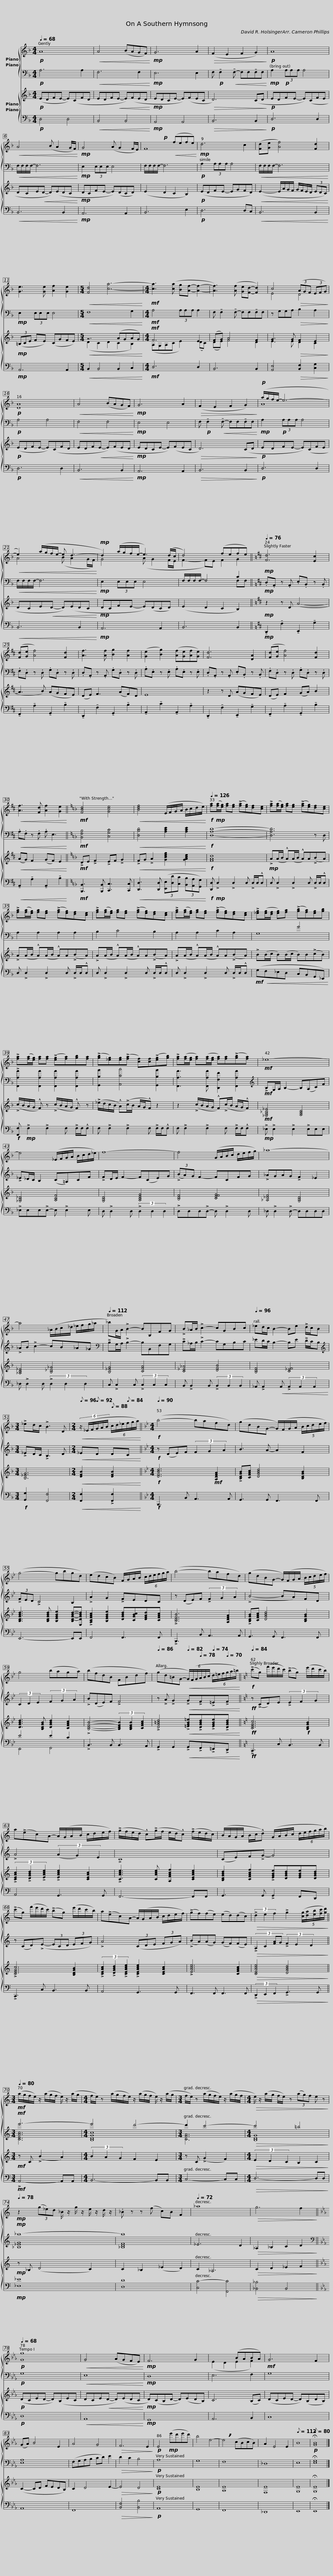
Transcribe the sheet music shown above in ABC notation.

X:1
%%score { ( 1 2 ) ( 3 4 ) } { ( 5 6 ) ( 7 8 ) }
L:1/8
Q:1/4=68
M:4/4
I:linebreak $
K:F
V:1 treble
V:2 treble
V:3 bass
V:4 bass
V:5 treble
V:6 treble
V:7 bass
V:8 bass
V:1
!p! A8 |!<(! A4 (BAGF)!<)! |!mp! G6 A2 |!>(! (F2 E2 F2 G2)!>)! |!p! A8 |$ %5
!<(! A4 (B A2 G/F/)!<)! |!mp! G4 (A G2 F/E/) | x2!p! x2!<(! (fefe)!<)! |!mp! d6 c2 |$ ([Fd][Ge] [Af]4) [Fd]2 | %10
 [Ge]3 [Ge] [Af]2 [Ge]2 |[M:5/4]!<(! [Fd]4 [ca]6-!<)! |$[M:4/4]!mf! [ca]3 ([ca] [Bg][Af]- [Af]2- | [Af]3) ([Af] [Ge][Fd]- [Fd]2) | c4!>(! (3(AGF (3EFG)!>)! | %15
!p! [DA]8 |$!<(! A4 (BAGF)!<)! |!mp! G6 A2 |!>(! (F2 E2 F2 G2)!>)! |!p! (a/g/f/e/- e6- |$ %20
!<(! e2) (a/g/f/e/- e d3-!<)! |!mp! d2) (a/g/f/e/- e3) (d/c/ | d4) (fefe) ||$[K:D][Q:1/4=76]!mp! [Fd]6 [Ec]2 | ([Fd][Ge] [Af]4) [Fd]2 | %25
 [Af]3 [Af] [Bg]2 [Af]2 | ([Ge]2 [Bg]2) ([Af][Ge][Af][Ge]) | [Fd]6 [DA]2 |$ ([Fd][Ge] [Af]4) [Fd]2 |!<(! [Af]3 [Fd] [Af]2 [Ge]2!<)! || %30
[K:F]!mf! [FBd]4 [Gce]4 |!<(! [Bdf]4 (E/F/G/A/ B/c/d/e/)!<)! |$!f![Q:1/4=126] [fa]!mp!([fa]/[eg]/) [fa][eg] (!>![fa][eg])[df][ce] | !>![fa]([fa]/[eg]/) [fa][eg] (!>![fa][eg])[df][ce] | !>![fa]([fa]/[eg]/) [fa][eg] (!>![fa][eg])[df][ce] |$ %35
 !>![fa]([fa]/[eg]/) [fa][eg] (!>![fa][eg])[df][ce] | !>![fa]([fa]/[eg]/) [fa][eg] (!>![fa][eg])[df][ce] | !>![_eg]([eg]/[df]/ [eg])[fa] (!>![gb][fa])[eg][gb] |$ !>![fa]([fa]/[eg]/) [fa][fa] (!>![eg][fa])[gb][fa] | (!>![gb][_eg])[eg](!>![fa] [cf])[cf](!>![eg][gb]) | %40
 !>![fa]([fa]/[eg]/ [fa])([fa]/[eg]/ [fa])[fa](!>![gb][fa]) |$!mf! _e8- | e4 (_E/F/G/A/ B/c/d/_e/) | f8- |$ f4 (G/A/B/c/ d/e/f/g/) | %45
 _a8- | a4 (_A/B/c/_d/ _e/f/g/_a/ |$[Q:1/4=112] _b)G/A/ !>!B2- BB,FG | !>!B_A/B/ !>!c2- cGBc |[Q:1/4=96] _ed/c/ B2- Be !>!d/c/B |$ %50
[M:3/4] !>!_ed/c/ !>!B3 D |[M:2/4][Q:1/8=96]!<(! (6:4:6z/ (_E/F/[Q:1/8=92]G/A/B/[Q:1/8=88] (6:4:6c/d/_e/[Q:1/8=84]f/g/a/)!<)! ||[K:Bb][M:4/4]!f![Q:1/4=90] (b4- bafd) |$ (gdBG- G/)(F/G/A/ (5:4:5B/c/d/e/f/) | (g4- gbgd) | %55
 (edcB) (F/G/A/B/ (6:4:6c/d/e/f/g/a/) |$ (b4- bafd) | (gdBG- G/)(F/G/A/ (5:4:5B/c/d/e/f/) | g4 (baga) |$ (bfdB FBdf) | %60
[Q:1/4=86] (gd=BG-[Q:1/4=82]!<(! (6:4:6G/)(F/G/[Q:1/4=78]A/B/c/[Q:1/4=74] (6:4:6d/=e/f/[Q:1/4=70]g/a/=b/)!<)! ||$[K:C][Q:1/4=84]!f! (!>!c'g) (f'/e'/d'/c'/) (!>!bg) (e'/d'/c'/b/) | a(!>!ec)A- A/(G/A/B/ c/d/e/f/) | (!>!g/f/e/d/ !^!c)(!>!g/f/ e/d/!^!c) (!>!f/e/d/c/) |$ (B/A/G/A/ B/c/!^!d) (G/A/B/c/ (6:4:6d/e/f/g/a/b/) | %65
 (!>!c'g) (f'/e'/d'/c'/) (!>!bg) (e'/d'/c'/b/) |$ a(!>!ec)A- A/(G/A/B/ c/d/e/f/) | (!>!gf)(fe) (ed)(dc) |!>(! (3!>!d2 e2 f2 !>!g2 (5:4:5([cg]/[da]/[eb]/[fc']/[gd']/)!>)! ||$[M:3/4][Q:1/4=80]!mf! (a/g/f/e/) z/ (a/g/f/ e/) z/ (a/g/ | %70
[M:4/4] f/e/) z (a/g/f/e/) z/ (a/g/f/ e/) z/ (a/g/ |[M:3/4] f/e/) z (a/g/f/e/) z/ (a/g/f/ |$[M:4/4]!>(! e/) z/ (a/g/ f/e/) z (3(ag)f e z!>)! |!mp![Q:1/4=78] z2 (3(g_e)d _B/ z/ g/ z/ e/ z/ d/ z/ | ._B z z (f c)B F2 | %75
[Q:1/4=72] _a8 |$!>(! g6 f2!>)![Q:1/4=70] ||[K:Eb][Q:1/4=68]!p! [Gg]8 |!<(! G4 (AGFE)!<)! |!mp! F6 G2 | %80
 x4 (BABA) |$!mf! G6 F2 | (GA) B4 E2 | A4 G4 |!>(! F6 E2!>)! | %85
!p! E4!mp! (e'd'e'd') | b4 e4- |$ !breath!e4 (cBcB) | A2 E4 E2 |[Q:1/8=112] B8 | %90
!p![Q:1/8=80] !fermata![GB]8 |] %91
V:2
 x8 | x8 | x8 | x8 | x8 |$ %5
 x8 | x8 | F8 | x8 |$ x8 | %10
 x8 |[M:5/4] x10 |$[M:4/4] x8 | x8 | E4 D4 | %15
 x8 |$ x8 | x8 | x8 | A8 |$ %20
 A4 (B A2 G/F/) | G4 (A G2 F/E/ | F2- F)E F2 G2 ||$[K:D] x8 | x8 | %25
 x8 | x8 | x8 |$ x8 | x8 || %30
[K:F] x8 | x8 |$ x8 | x8 | x8 |$ %35
 x8 | x8 | x8 |$ x8 | x8 | %40
 x8 |$ x8 | x8 | x8 |$ x8 | %45
 x8 | x8 |$ x8 | x8 | x8 |$ %50
[M:3/4] x6 |[M:2/4] x4 ||[K:Bb][M:4/4] x8 |$ x8 | x8 | %55
 x8 |$ x8 | x8 | x8 |$ x8 | %60
 x8 ||$[K:C] x8 | x8 | x8 |$ x8 | %65
 x8 |$ x8 | x8 | x8 ||$[M:3/4] x6 | %70
[M:4/4] x8 |[M:3/4] x6 |$[M:4/4] x8 | x8 | x8 | %75
 x8 |$ x8 ||[K:Eb] x8 | x8 | x8 | %80
 (E2 D2 E2 F2) |$ x8 | x8 | x8 | x8 | %85
 x8 | x8 |$ x8 | x8 | x8 | %90
 x8 |] %91
V:3
!p! A,6 A,2 |!<(! F,6 F,2!<)! |!mp! E,6 E,2 | F,!p! !tenuto!F,2!<(! !tenuto!F,- F,F,!tenuto!F,F,!<)! |!mp! A,2!p! (3A,A,A, A,4 |$ %5
!<(! F,/F,/F,/F,/- F,6!<)! |!mp! E,2 (3E,E,E, E,4 | F,/F,/F,/F,/- F,6 |!p! A,2 (3A,A,A, A,4 |$!<(! F,/F,/F,/F,/- F,6!<)! | %10
!mp! E,2 (3E,E,E, E,4 |[M:5/4]!<(! F,8 G,2!<)! |$[M:4/4]!mf! A,4 (3A,A,A, A,2 | F, !tenuto!F,2 !tenuto!F,- F,F,!tenuto!F,F, | z G,G,A,!>(! B,2 A,2!>)! | %15
!p! A,4 A,4 |$!<(! F,4 F,4!<)! |!mp! E,4 E,4 | F,!p! !tenuto!F,2!<(! !tenuto!F,- F,F,!tenuto!F,F,!<)! |!mp! A,2!p! (3A,A,A, A,4 |$ %20
!<(! F,/F,/F,/F,/- F,6!<)! |!mp! E,2 (3E,E,E, E,4 | F,/F,/F,/F,/- F,4 C2 ||$[K:D]!mp! .D,.A,, z .A,, .E,.B,, z .B,, | .F,.D, z .D, .G,.D, z .D, | %25
 .D,.A,, z .A,, .G,.D, z .D, | .A,.E, z .E, .A,.E, z .E, | .D,.A,, z .A,, .E,.B,, z .B,, |$ .F,.D, z .D, .G,.D, z .D, |!<(! .A,.F, z .F, .A, E,3!<)! || %30
[K:F]!mf! [B,,F,B,]4 [C,G,C]4 |!<(! [D,B,D]4 [A,CE]2 [A,CE]2!<)! |$!f! [D,A,D]8- | [D,A,D]6 z D, | A,2 A,2 A,2 A,2 |$ %35
 B,2 C4 B,2 | A,2 A,2 C2 A,2 | x4 G4 |$ !>![F,,A,A]2 [F,,A,A]2 [F,,A,A]2 [F,,A,A]2 | [G,,B,B]2 [A,,Cc]4 [G,,B,B]2 | %40
 [F,,A,A]3 [F,,A,A] [D,,F,F]2 [F,,A,A]2 |$[K:treble]!mf! !>!B,G,/A,/ B,2- B,(A,C)F | !>!_E_D/C/ B,2 (C=A,)CF | !>!FD/E/ F2- F(CE)G |$ (3(!>!BA)G F2- FCFG | %45
 !>!_AGAG !>!F2 _E2 | !>!_AB !>!c2- cB_A_G |$[K:bass] !>!B,G,/A,/ !>!B,2- B,B,,F,G, | !>!C_A,/B,/ !>!C2- CG,B,C | _ED/C/ B,2- B,E !>!D/C/B, |$ %50
[M:3/4][K:treble] !>!_ED/C/ !>!B,3 D |[M:2/4]!<(! _ED DC!<)! ||[K:Bb][M:4/4]!f! z (DE)F (3F2 G2 A2 |$ B3 A- A2 F2 | (3!>!FED !>!C4 B,2 | %55
 !>!A2 G2 !>!FEDC |$ z (DE)F (3!>!F2 G2 A2 | (!>!B4- BA)FD | (3C2 D2 E2 (3F2 G2 A2 |$ !>!B(DE)F !>!F4 | %60
 z !>!A !>!G2!<(! !>!G!>!F!>!=E!>!F!<)! ||$[K:C]!ff! z (!>!CD)E (3!>!E2 F2 G2 | !>!A4 (3(A2 G2) E2 | !>!C8 |$ (CE)F!>!G- G4 | %65
 z (CD)(!>!E- (3ECD (3EFG) |$ !>!A4 (3(CDE (3FGA) | (!>!BA)(AG) (GF)(FE) |!>(! (3:2:4!>!A,2 C2 [FA]G (3!>!F2 E2 D2!>)! ||$[M:3/4]!mf! e'6- | %70
[M:4/4] e'4 d'4- |[M:3/4] d'2 c'4- |$[M:4/4]!>(! c'4 =b4!>)! |!mp! _b8- | b8 | %75
 _E6 D2 |$!>(! _A,2 _B,2 C2 D2!>)! ||[K:Eb][K:bass]!p! G,8 |!<(! E,8!<)! |!mp! D,8 | %80
 E,6 F,2 |$ G,8 | [E,A,]8 | (F,G,A,B, CD) E2 |!>(! D2 C2 B,4!>)! | %85
!p! A,8 | G,8 |$ F,8 | _D,8 | E,8 | %90
 !fermata![E,G,]8 |] %91
V:4
 x8 | x8 | x8 | x8 | x8 |$ %5
 x8 | x8 | x8 | x8 |$ x8 | %10
 x8 |[M:5/4] x10 |$[M:4/4] x8 | x8 | x8 | %15
 x8 |$ x8 | x8 | x8 | x8 |$ %20
 x8 | x8 | x6 F,F, ||$[K:D] x8 | x8 | %25
 x8 | x8 | x8 |$ x8 | x8 || %30
[K:F] x8 | x8 |$ x8 | x8 | x8 |$ %35
 x8 | x8 | G,8 |$ x8 | x8 | %40
 x8 |$[K:treble] x8 | x8 | x8 |$ x8 | %45
 x8 | x8 |$[K:bass] x8 | x8 | x8 |$ %50
[M:3/4][K:treble] x6 |[M:2/4] x4 ||[K:Bb][M:4/4] x8 |$ x8 | x8 | %55
 x8 |$ x8 | x8 | x8 |$ x8 | %60
 x8 ||$[K:C] x8 | x8 | x8 |$ x8 | %65
 x8 |$ x8 | x8 | x8 ||$[M:3/4] [CEAc]6 | %70
[M:4/4] [B,DGc]8 |[M:3/4] [CFA]6 |$[M:4/4] [B,DG]8 | [_B,_EG]8 | [_B,DF]8 | %75
 x8 |$ x8 ||[K:Eb][K:bass] x8 | x8 | x8 | %80
 x8 |$ x8 | x8 | x8 | x8 | %85
 x8 | x8 |$ x8 | x8 | x8 | %90
 x8 |] %91
V:5
!p! (EDFE- E)(CFD | EDF!<(!E- E)(FED!<)! |!mp! EDCE- E)(FEC |!>(! D6) (CD!>)! |!p! EDFE- E)(CFE |$ %5
 DCE!<(!D- D)(EDC!<)! |!mp! DCFE- E)(DCD) | (E2 D2 C2 B,2) |!p! (EDFE- EGFD) |$!<(! (E2- E/A/G/F/ G/F/E/D/ (3EDC)!<)! | %10
!mp! (3(=B,CE FE) (CGFE) |[M:5/4]!<(! z6 (AGAG)!<)! |$[M:4/4]!mf! F6 E2 | (FG) A4 F2 | G3 G!>(! F2 E2!>)! | %15
!p! (EDFE- E)(CFD |$ EDF!<(!E- E)(FED!<)! |!mp! EDCE- E)(FEC |!>(! D6) (CD!>)! |!p! EDFE- E)(CFE |$ %20
 DCE!<(!D- D)(EDC!<)! |!mp! DCFE- E)(DCD) | (E2 D2 C2 B,2) ||$[K:D]!mp! z2 z D (A4- | A3 B) (AGFE) | %25
 (DE) F3 (AF)D | E8 | z2 z D (AGFE) |$ (DE) F2 (GA) B2 |!<(! (AG) F2 (GF) E2!<)! || %30
[K:F]!mf! !>!DE !>!F2 !>!EF !>!G2 |!<(! !>!FG !>!A2 [Gceg]2 [GAce]2!<)! |$!f! [FAd]8 |!mp! !>!A(A/B/ !^!A)(A/B/ !^!A)A(!>!BA) | !>!A(A/B/ !^!A)(A/B/ !^!A)A(!>!BA) |$ %35
 !>!A(A/B/ !^!A)(A/B/ !^!A)A(!>!BA) | !>!A(A/B/ !^!A)(A/B/ !^!A)A(!>!BA) | !>!B(B/c/ B)(B/c/ B)B(!>!cB) |$ (!>!c/B/A/G/ !^!F) z (!>!c/B/A/G/ !^!F) z | (!>!_e/d/c/B/ !^!A)(!>!c/B/ A/G/!^!F) z2 | %40
 z2 (!>!c/B/A/G/ !^!F)(!>!c/B/ A/G/!^!F) |$!mf! [_E,G,_B,_E]4 [F,A,C]4 | [_G,B,_D]4 [A,CF]4 | [G,B,D]4 [A,CEG]4 |$ [B,DF]4 [CEFG]4 | %45
 [_A,_DF]4 [G,B,D]4 | [_A,C_E]4 [B,_D_G]4 |$ [B,_EG]4 [CFA]4 | [C_E_A]4 [DFB]4 | [B,DF]4 [C_EF]4 |$ %50
[M:3/4] [B,_EG]6 |[M:2/4]!<(! [DFB]2 [DFB]2!<)! ||[K:Bb][M:4/4]!f! [DFBd]6!mf! [A,DFA]2 |$ !>![B,DGB][CFAc] [DGBd]4 [B,DGB]2 | [B,DGBd]3 [B,DGBd] [B,EGBe]2 [B,D-G-B-d-][E,DGBd] | %55
 !>![A,CFAc]2 [B,EGBe]2 [DGBd][CGBc][DFAd][CFAc] |$ !>![B,DFB]6 [A,DFA]2 | !>![B,DGB][CFAc] [DGBd]4 [B,DGB]2 | [DGBd]3 [B,DGB] [DGBd]2 [CFAc]2 |$ !>![B,DFB]4- (3[B,DFB]2 [B,DFB]2 [CFAc]2 | %60
 !>![DG=Bd]4!<(! !>![=EGB=e]!>![DGBd]!>![EGBe]!>![DGBd]!<)! ||$[K:C]!ff! [CEGc]6!f! [B,DGB]2 | (3!>![CEAc]2 !>![DGBd]2 !>![EAce]2 !>![EAce]2 [CEAc]2 | !>![CAce]3 [CAce] [A,FAcf]2 [CEAce]2 |$ [B,DGBd]2 [CFAcf]2 !>![EGBe][DGBd][EGBe][DGBd] | %65
 !>![CEGc]6 [B,DGB]2 |$ (3!>![CEAc]2 !>![DGBd]2 !>![CEAce]2 !>![CEAce]2 [CEAc]2 | !>![EAce]6 [CFAc]2 |!>(! [CEAce]4 [DGBd]4!>)! ||$[M:3/4]!mf! z C (!>!B2 A2) | %70
[M:4/4] (3B2 A2 G2 F2 E2 |[M:3/4] z C (!>!G2 F2) |$[M:4/4]!>(! (3E2 D2 C2 B,2 C2!>)! |!mp! z _B, (D4 C2) | C2 _B,2 (_E2 D2) | %75
 C2 _A,6 |$!>(! C2 D2 _E2 F2!>)! ||[K:Eb]!p! (DCED- D)(B,EC | DCE!<(!D- D)(EDC!<)! |!mp! D)(CB,D- D)(EDB,) | %80
 C6 (B,C) |$ (DCED- D)(B,DB,) | (C2- CD FEDB,) | C2 D4 E2- |!>(! E4 D4!>)! | %85
!p! [CE]8 | [B,E]8 |$ [A,E]8 | [F,E]8 | [G,E]8 | %90
 !fermata![G,E]8 |] %91
V:6
 x8 | x8 | x8 | x8 | x8 |$ %5
 x8 | x8 | x8 | x8 |$ x8 | %10
 x8 |[M:5/4] (D2 C2 D2 C2 B,2) |$[M:4/4] (A,G,A,C E2) (DC) | (DE) F4 D2 | E3 E D2 C2 | %15
 x8 |$ x8 | x8 | x8 | x8 |$ %20
 x8 | x8 | x8 ||$[K:D] x8 | x8 | %25
 x8 | x8 | x8 |$ x8 | x8 || %30
[K:F] x8 | x8 |$ x8 | x8 | x8 |$ %35
 x8 | x8 | x8 |$ x8 | x8 | %40
 x8 |$ x8 | x8 | x8 |$ x8 | %45
 x8 | x8 |$ x8 | x8 | x8 |$ %50
[M:3/4] x6 |[M:2/4] x4 ||[K:Bb][M:4/4] x8 |$ x8 | x8 | %55
 x8 |$ x8 | x8 | x8 |$ x8 | %60
 x8 ||$[K:C] x8 | x8 | x8 |$ x8 | %65
 x8 |$ x8 | x8 | x8 ||$[M:3/4] x6 | %70
[M:4/4] x8 |[M:3/4] x6 |$[M:4/4] x8 | x8 | x8 | %75
 x8 |$ x8 ||[K:Eb] x8 | x8 | x8 | %80
 x8 |$ x8 | x8 | x8 | x8 | %85
 x8 | x8 |$ x8 | x8 | x8 | %90
 x8 |] %91
V:7
!p! D,4 D,4 |!<(! B,,4 B,,4!<)! |!mp! A,,4 A,,4 |!>(! B,,6 B,,2!>)! |!p! D,6 D,2 |$ %5
!<(! B,,6 B,,2!<)! |!mp! A,,6 A,,2 | B,,6 E,2 |!p! D,6 D,C, |$!<(! B,,6 B,,2!<)! | %10
!mp! A,,6 A,,2 |[M:5/4]!<(! B,,2 B,,4 B,,2 C,2!<)! |$[M:4/4]!mf! D,6 D,2 | B,,6 B,,2 | [A,,E,]4!>(! [B,,F,]2 [C,G,]2!>)! | %15
!p! D,6 D,2 |$!<(! B,,6 B,,2!<)! |!mp! A,,6 A,,2 |!>(! B,,6 B,,2!>)! |!p! D,6 D,2 |$ %20
!<(! B,,6 B,,2!<)! |!mp! A,,6 A,,2 | B,,6 B,,2 ||$[K:D]!mp! !tenuto!D,,2 !tenuto!F,2 !tenuto!E,,2 !tenuto!G,2 | !tenuto!F,,2 !tenuto!A,2 !tenuto!G,,2 !tenuto!B,2 | %25
 !tenuto!D,,2 !tenuto!F,2 !tenuto!G,,2 !tenuto!B,2 | !tenuto!A,,2 !tenuto!C2 !tenuto!A,,2 !tenuto!A,2 | !tenuto!D,,2 !tenuto!F,2 !tenuto!E,,2 !tenuto!G,2 |$ !tenuto!F,,2 !tenuto!A,2 !tenuto!G,,2 !tenuto!B,2 |!<(! !tenuto!A,,2 !tenuto!A,2 !tenuto!A,,2 !tenuto!B,2!<)! || %30
[K:F]!mf! [B,,,B,,]3 [B,,,B,,] [C,,C,]3 [C,,C,] |!<(! [D,,D,]3 [D,,D,] (3([E,,E,][D,D][C,C] (3[B,,B,][A,,A,][G,,G,])!<)! |$!f! [D,,D,]!mp! !>!D,2 !>!D,2 D, !>!D,/D,/!^!D, | D, !>!D,2 !>!D,2 D, !>!D,/D,/!^!D, | D, !>!D,2 !>!D,2 D, !>!D,/D,/!^!D, |$ %35
 D, !>!D,2 !>!D,2 D, !>!D,/D,/!^!D, | D, !>!D,2 !>!D,2 D, !>!D,/D,/!^!D, |!mf! (G,!<(!F,_E,D, C,B,,G,,_E,,)!<)! |$!f! [F,,F,]!mp! !>!F,2 !>!F,2 F, !>!F,/F,/!^!F, | F, !>!F,2 !>!F,2 F, !>!F,/F,/!^!F, | %40
 F, !>!F,2 !>!F,2 F, !>!F,/F,/!^!F, |$!mp! !>!_E, !>!E,2 !>!E,2 !>!E,E,E, | !>!_E,E,E,!>!E,- E, !>!E,2 E, | D, !>!D,2 D, (3!>!D,2 D,2 D,2 |$ !>!D,D,D,!>!D,- D, !>!D,2 D, | %45
 _D, !>!D,2 !>!D,- D,D,D,D, | _D, !>!D,2 D, (3!>!D,2 D,2 D,2 |$ C, !>!C,2 C, (3!>!C,2 C,2 C,2 | B,, !>!B,,2 B,, (3!>!B,,2 B,,2 B,,2 | _A,, !>!A,,2!<(! A,, (3!>!A,,2 A,,2 A,,2!<)! |$ %50
[M:3/4]!f! [G,,G,]2 [F,,F,]4 |[M:2/4]!<(! [F,,F,]2 !>![F,,F,]2!<)! ||[K:Bb][M:4/4]!f! B,,,3 B,, A,,3 A,, |$ G,,3 G,, F,,3 F,, | E,,6- E,,E,, | %55
 F,,4 F,,3 F,, |$ !>!B,,,3 B,, A,,3 A,, | G,,3 G,, F,,3 F,, | E4 E2 C2 |$ !>!B,,3 B,, B,,3 A,, | %60
 !>!G,,2 G,,2!<(! !>!G,,!>!F,,!>!=E,,!>!D,,!<)! ||$[K:C]!ff! !>!C,,3 C, B,,3 B,, | A,,4 G,,3 G,, | F,,6- F,,F,, |$ G,,3 G,, !>!G,,2 F,,D,, | %65
 !>!C,,3 C, B,,3 B,, |$ A,,4 G,,3 G,, | F,,3 F,, F,,3 F,, |!>(! (3!>!D,,2 E,,2 F,,2 !>!G,,3 G,,!>)! ||$[M:3/4]!mf! !>!A,,4- A,,A,, | %70
[M:4/4] B,,6- B,,B,, |[M:3/4] C,4- C,C, |$[M:4/4]!>(! D,6- D,D,!>)! |!mp! [_E,_E]8 | [D,D]8 | %75
 [C,C-]4 [F,,C]4 |$!>(! [_B,,_B,]4 B,,4!>)! ||[K:Eb]!p! D,8 |!<(! A,,8!<)! |!mp! G,,8 | %80
 A,,6 B,,2 |$ C,8 | A,,8 | F,,8 |!>(! [B,,F,]4 [B,,B,]4!>)! | %85
!p! A,,8 | G,,8 |$ F,,8 | _D,,8 | E,,8 | %90
 !fermata!E,,8 |] %91
V:8
 x8 | x8 | x8 | x8 | x8 |$ %5
 x8 | x8 | x8 | x8 |$ x8 | %10
 x8 |[M:5/4] x10 |$[M:4/4] x8 | x8 | x8 | %15
 x8 |$ x8 | x8 | x8 | x8 |$ %20
 x8 | x8 | x8 ||$[K:D] x8 | x8 | %25
 x8 | x8 | x8 |$ x8 | x8 || %30
[K:F] x8 | x8 |$ x8 | x8 | x8 |$ %35
 x8 | x8 | x8 |$ x8 | x8 | %40
 x8 |$ x8 | x8 | x8 |$ x8 | %45
 x8 | x8 |$ x8 | x8 | x8 |$ %50
[M:3/4] x6 |[M:2/4] x4 ||[K:Bb][M:4/4] x8 |$ x8 | x8 | %55
 x8 |$ x8 | x8 | E,,4 F,,4 |$ x8 | %60
 x8 ||$[K:C] x8 | x8 | x8 |$ x8 | %65
 x8 |$ x8 | x8 | x8 ||$[M:3/4] x6 | %70
[M:4/4] x8 |[M:3/4] x6 |$[M:4/4] x8 | x8 | x8 | %75
 x8 |$ x8 ||[K:Eb] x8 | x8 | x8 | %80
 x8 |$ x8 | x8 | x8 | x8 | %85
 x8 | x8 |$ x8 | x8 | x8 | %90
 x8 |] %91
